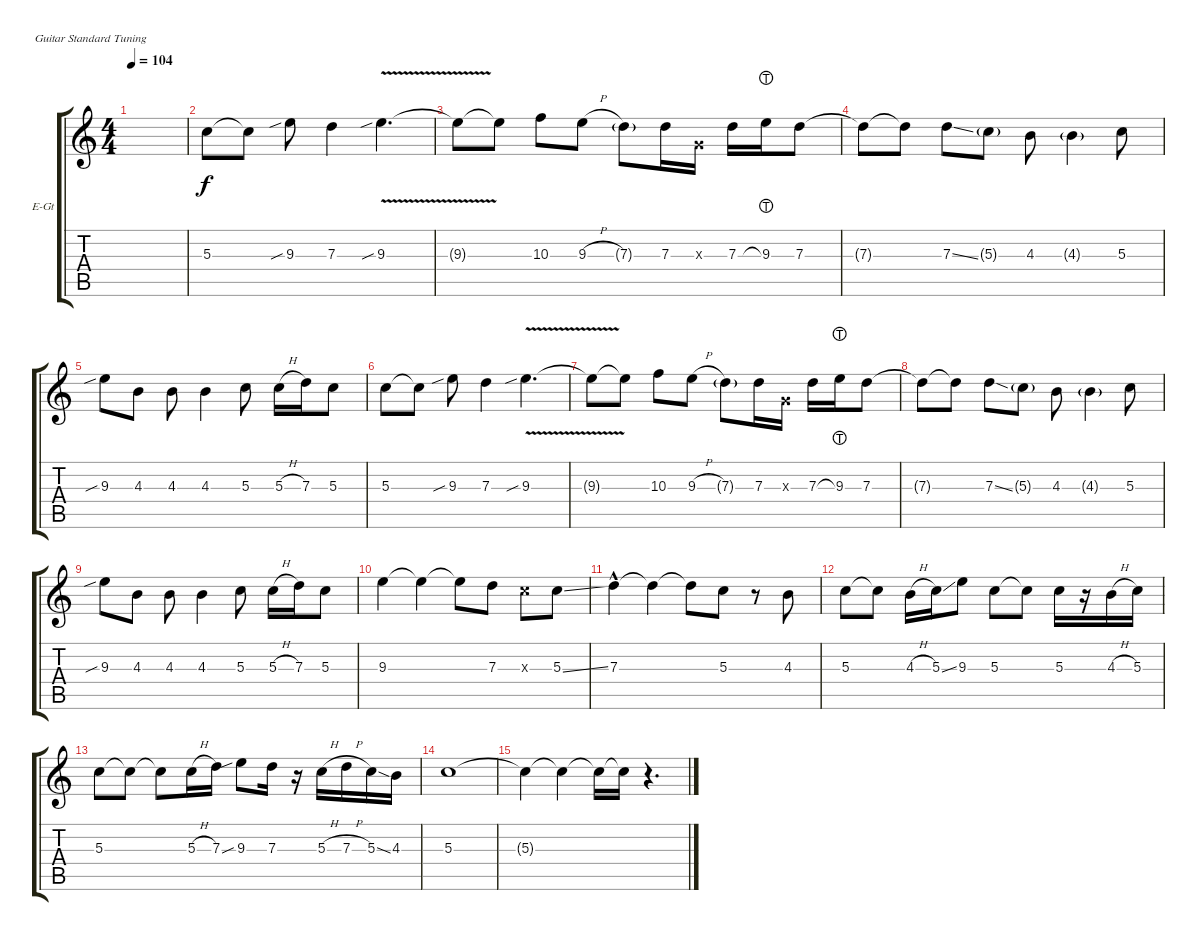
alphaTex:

\defaultSystemsLayout 4
\bracketExtendMode groupsimilarinstruments
\firstSystemTrackNameOrientation horizontal
\otherSystemsTrackNameOrientation horizontal
\track ("Electric Guitar" "E-Gt") {instrument distortionguitar}
\staff {score tabs}
\tuning (E4 B3 G3 D3 A2 E2)
\ts (4 4)
\tempo 104
\clef g2
\scale
0.485477
\ks c
|
\scale
0.257261 5.3.8 5.3{t}.8 9.3{sib}.8 7.3.4 9.3{v sib}.4{d} |
\scale
0.257261 9.3{t}.8 9.3{t}.8 10.3.8 9.3{h}.8 7.3{g}.8 7.3.16 0.3{x}.16 7.3.16 9.3{lht}.16 7.3.8 |
\scale
0.333333 7.3{t}.8 7.3{t}.8 7.3{ss}.8 5.3{g}.8 4.3.8 4.3{g}.4 5.3.8 |
\scale
0.333333 9.3{sib}.8 4.3.8 4.3.8 4.3.4 5.3.8 5.3{h}.16 7.3.16 5.3.8 |
\scale
0.333333 5.3.8 5.3{t}.8 9.3{sib}.8 7.3.4 9.3{v sib}.4{d} |
\scale
0.333333 9.3{t}.8 9.3{t}.8 10.3.8 9.3{h}.8 7.3{g}.8 7.3.16 0.3{x}.16 7.3.16 9.3{lht}.16 7.3.8 |
\scale
0.333333 7.3{t}.8 7.3{t}.8 7.3{ss}.8 5.3{g}.8 4.3.8 4.3{g}.4 5.3.8 |
\scale
0.333333 9.3{sib}.8 4.3.8 4.3.8 4.3.4 5.3.8 5.3{h}.16 7.3.16 5.3.8 |
\scale
0.333333 9.3.4 9.3{t}.4 9.3{t}.8 7.3.8 5.3{x}.8 5.3{ss}.8 |
\scale
0.333333 7.3{hac}.4 7.3{t}.4 7.3{t}.8 5.3.8 r.8 4.3.8 |
\scale
0.333333 5.3.8 5.3{t}.8 4.3{h}.16 5.3{ss}.16 9.3.8 5.3.8 5.3{t}.8 5.3.16 r.16 4.3{h}.16 5.3.16 |
\scale
0.333333 5.3.8 5.3{t}.8 5.3{t}.8 5.3{h}.16 7.3.16 9.3{sib}.8 7.3.16 r.16 5.3{h}.16 7.3{h}.16 5.3{ss}.16 4.3.16 |
\scale
0.333333 5.3.1 |
\scale
0.333333 5.3{t}.4 5.3{t}.4 5.3{t}.16 5.3{t}.16 r.4{d} |
\scale
0.333333
